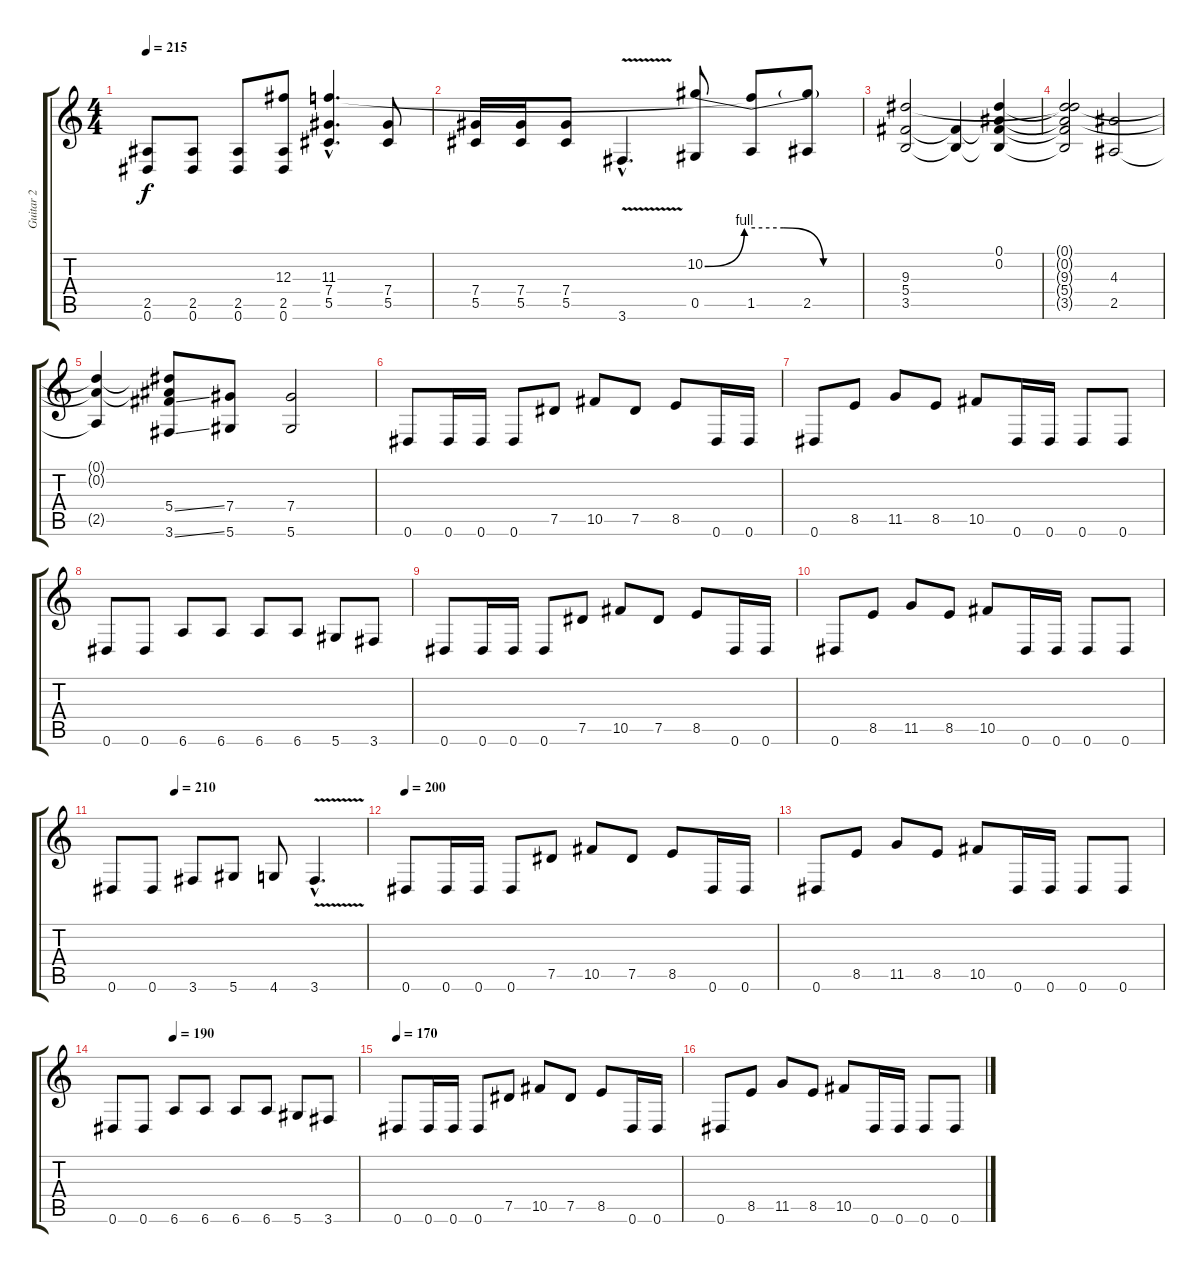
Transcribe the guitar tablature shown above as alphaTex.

\track ("Guitar 2" "Guitar 2") {instrument distortionguitar}
\staff {score tabs}
\tuning (Eb4 Bb3 Gb3 Db3 Ab2 Eb2) {hide}
\ts (4 4)
\tempo 215
\clef g2
\ks c
(2.5{t} 0.6{t}).8{dy f} (2.5 0.6).8 (2.5 0.6).8 (12.3{t} 2.5 0.6).8 (11.3{hac} 7.4{hac} 5.5{hac}).4{d} (7.4 5.5).8 |
(7.4 5.5).16 (7.4 5.5).16 (7.4 5.5).8 3.6{v hac}.4{d} (10.2{be (custom 0 0 15 4 30 4 45 0 60 0)} 0.5).8 (11.3{t} 1.5).8 (10.2{t} 2.5).8 |
(9.3 5.4 3.5).2 (5.4{t} 3.5{t}).4 (0.1 0.2 5.4{t} 3.5{t}).4 |
(0.1{t} 0.2{t} 9.3{t} 5.4{t} 3.5{t}).2 (4.3 2.5).2 |
(0.1{t} 0.2{t} 2.5{t}).4 (0.1{t} 0.2{t} 5.4{ss} 3.6{ss}).8 (7.4 5.6).8 (7.4 5.6).2 |
0.6.8 0.6.16 0.6.16 0.6.8 7.5.8 10.5.8 7.5.8 8.5.8 0.6.16 0.6.16 |
0.6.8 8.5.8 11.5.8 8.5.8 10.5.8 0.6.16 0.6.16 0.6.8 0.6.8 |
0.6.8 0.6.8 6.6.8 6.6.8 6.6.8 6.6.8 5.6.8 3.6.8 |
0.6.8 0.6.16 0.6.16 0.6.8 7.5.8 10.5.8 7.5.8 8.5.8 0.6.16 0.6.16 |
0.6.8 8.5.8 11.5.8 8.5.8 10.5.8 0.6.16 0.6.16 0.6.8 0.6.8 |
\tempo (210 0.25)
0.6.8 0.6.8 3.6.8 5.6.8 4.6.8 3.6{v hac}.4{d} |
\tempo 200
0.6.8 0.6.16 0.6.16 0.6.8 7.5.8 10.5.8 7.5.8 8.5.8 0.6.16 0.6.16 |
0.6.8 8.5.8 11.5.8 8.5.8 10.5.8 0.6.16 0.6.16 0.6.8 0.6.8 |
\tempo (190 0.25)
0.6.8 0.6.8 6.6.8 6.6.8 6.6.8 6.6.8 5.6.8 3.6.8 |
\tempo 170
0.6.8 0.6.16 0.6.16 0.6.8 7.5.8 10.5.8 7.5.8 8.5.8 0.6.16 0.6.16 |
0.6.8 8.5.8 11.5.8 8.5.8 10.5.8 0.6.16 0.6.16 0.6.8 0.6.8
